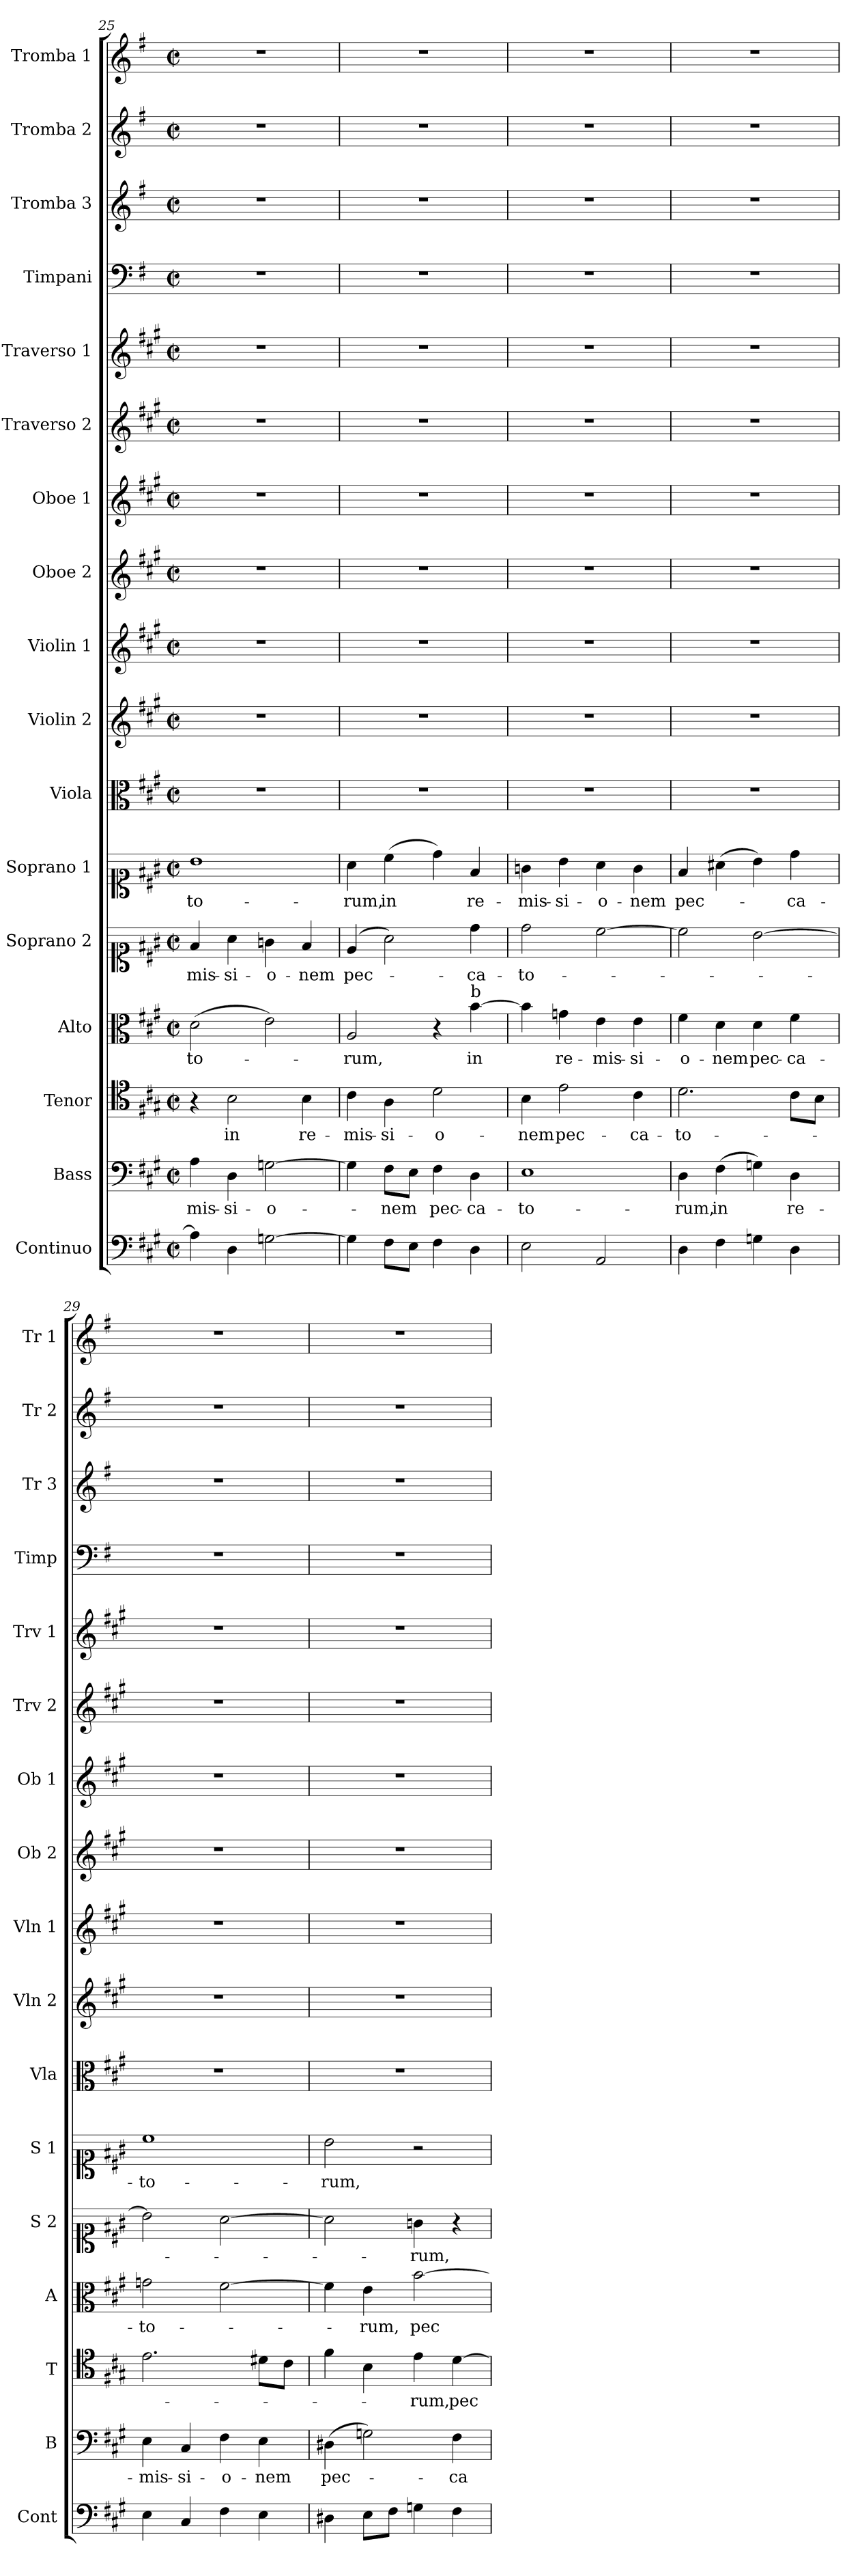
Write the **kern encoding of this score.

**kern	**kern	**text	**kern	**text	**kern	**text	**kern	**text	**kern	**text	**kern	**kern	**kern	**kern	**kern	**kern	**kern	**kern	**kern	**kern	**kern
*part17	*part16	*part16	*part15	*part15	*part14	*part14	*part13	*part13	*part12	*part12	*part11	*part10	*part9	*part8	*part7	*part6	*part5	*part4	*part3	*part2	*part1
*staff17	*staff16	*staff16	*staff15	*staff15	*staff14	*staff14	*staff13	*staff13	*staff12	*staff12	*staff11	*staff10	*staff9	*staff8	*staff7	*staff6	*staff5	*staff4	*staff3	*staff2	*staff1
*I"Continuo	*I"Bass	*	*I"Tenor	*	*I"Alto	*	*I"Soprano 2	*	*I"Soprano 1	*	*I"Viola	*I"Violin 2	*I"Violin 1	*I"Oboe 2	*I"Oboe 1	*I"Traverso 2	*I"Traverso 1	*I"Timpani	*I"Tromba 3	*I"Tromba 2	*I"Tromba 1
*I'Cont	*I'B	*	*I'T	*	*I'A	*	*I'S 2	*	*I'S 1	*	*I'Vla	*I'Vln 2	*I'Vln 1	*I'Ob 2	*I'Ob 1	*I'Trv 2	*I'Trv 1	*I'Timp	*I'Tr 3	*I'Tr 2	*I'Tr 1
*clefF4	*clefF4	*	*clefC4	*	*clefC3	*	*clefC1	*	*clefC1	*	*clefC3	*clefG2	*clefG2	*clefG2	*clefG2	*clefG2	*clefG2	*clefF4	*clefG2	*clefG2	*clefG2
*	*	*	*	*	*	*	*	*	*	*	*	*	*	*	*	*	*	*ITrd-1c-2	*ITrd-1c-2	*ITrd-1c-2	*ITrd-1c-2
*k[f#c#g#]	*k[f#c#g#]	*	*k[f#c#g#]	*	*k[f#c#g#]	*	*k[f#c#g#]	*	*k[f#c#g#]	*	*k[f#c#g#]	*k[f#c#g#]	*k[f#c#g#]	*k[f#c#g#]	*k[f#c#g#]	*k[f#c#g#]	*k[f#c#g#]	*k[f#c#g#]	*k[f#c#g#]	*k[f#c#g#]	*k[f#c#g#]
*M2/2	*M2/2	*	*M2/2	*	*M2/2	*	*M2/2	*	*M2/2	*	*M2/2	*M2/2	*M2/2	*M2/2	*M2/2	*M2/2	*M2/2	*M2/2	*M2/2	*M2/2	*M2/2
*met(c|)	*met(c|)	*	*met(c|)	*	*met(c|)	*	*met(c|)	*	*met(c|)	*	*met(c|)	*met(c|)	*met(c|)	*met(c|)	*met(c|)	*met(c|)	*met(c|)	*met(c|)	*met(c|)	*met(c|)	*met(c|)
=25	=25	=25	=25	=25	=25	=25	=25	=25	=25	=25	=25	=25	=25	=25	=25	=25	=25	=25	=25	=25	=25
!	!	!LO:LY:b	!	!	!	!LO:LY:b	!	!LO:LY:b	!	!LO:LY:b	!	!	!	!	!	!	!	!	!	!	!
4A\]	4A\	-mis-	4r	.	(2d\	-to-	4f#/	-mis-	1b	-to-	1r	1r	1r	1r	1r	1r	1r	1r	1r	1r	1r
!	!	!LO:LY:b	!	!LO:LY:b	!	!	!	!LO:LY:b	!	!	!	!	!	!	!	!	!	!	!	!	!
4D\	4D\	-si-	2B\	in	.	.	4a\	-si-	.	.	.	.	.	.	.	.	.	.	.	.	.
!	!	!LO:LY:b	!	!	!	!	!	!LO:LY:b	!	!	!	!	!	!	!	!	!	!	!	!	!
[2Gn\	[2Gn\	-o-	.	.	2e\)	.	4gn\	-o-	.	.	.	.	.	.	.	.	.	.	.	.	.
!	!	!	!	!LO:LY:b	!	!	!	!LO:LY:b	!	!	!	!	!	!	!	!	!	!	!	!	!
.	.	.	4B\	re-	.	.	4f#/	-nem	.	.	.	.	.	.	.	.	.	.	.	.	.
=26	=26	=26	=26	=26	=26	=26	=26	=26	=26	=26	=26	=26	=26	=26	=26	=26	=26	=26	=26	=26	=26
!	!	!	!	!LO:LY:b	!	!LO:LY:b	!	!LO:LY:b	!	!LO:LY:b	!	!	!	!	!	!	!	!	!	!	!
4G\]	4G\]	.	4c#\	-mis-	2A/	-rum,	(4e/	pec-	4a\	-rum,	1r	1r	1r	1r	1r	1r	1r	1r	1r	1r	1r
!	!	!LO:LY:b	!	!LO:LY:b	!	!	!	!	!	!LO:LY:b	!	!	!	!	!	!	!	!	!	!	!
8F#\L	8F#\L	-nem	4A\	-si-	.	.	2a\)	.	(4cc#\	in	.	.	.	.	.	.	.	.	.	.	.
8E\J	8E\J	.	.	.	.	.	.	.	.	.	.	.	.	.	.	.	.	.	.	.	.
!	!	!LO:LY:b	!	!LO:LY:b	!	!	!	!	!	!	!	!	!	!	!	!	!	!	!	!	!
4F#\	4F#\	pec-	2d\	-o-	4r	.	.	.	4dd\)	.	.	.	.	.	.	.	.	.	.	.	.
!	!	!	!	!	!LO:TX:a:t=b	!	!	!	!	!	!	!	!	!	!	!	!	!	!	!	!
!	!	!LO:LY:b	!	!	!	!LO:LY:b	!	!LO:LY:b	!	!LO:LY:b	!	!	!	!	!	!	!	!	!	!	!
4D\	4D\	-ca-	.	.	[4b\	in	4dd\	-ca-	4f#/	re-	.	.	.	.	.	.	.	.	.	.	.
=27	=27	=27	=27	=27	=27	=27	=27	=27	=27	=27	=27	=27	=27	=27	=27	=27	=27	=27	=27	=27	=27
!	!	!LO:LY:b	!	!LO:LY:b	!	!	!	!LO:LY:b	!	!LO:LY:b	!	!	!	!	!	!	!	!	!	!	!
2E\	1E	-to-	4B\	-nem	4b\]	.	2dd\	-to-	4gn\	-mis-	1r	1r	1r	1r	1r	1r	1r	1r	1r	1r	1r
!	!	!	!	!LO:LY:b	!	!LO:LY:b	!	!	!	!LO:LY:b	!	!	!	!	!	!	!	!	!	!	!
.	.	.	2e\	pec-	4gn\	re-	.	.	4b\	-si-	.	.	.	.	.	.	.	.	.	.	.
!	!	!	!	!	!	!LO:LY:b	!	!	!	!LO:LY:b	!	!	!	!	!	!	!	!	!	!	!
2AA/	.	.	.	.	4e\	-mis-	[2cc#\	.	4a\	-o-	.	.	.	.	.	.	.	.	.	.	.
!	!	!	!	!LO:LY:b	!	!LO:LY:b	!	!	!	!LO:LY:b	!	!	!	!	!	!	!	!	!	!	!
.	.	.	4c#\	-ca-	4e\	-si-	.	.	4g\	-nem	.	.	.	.	.	.	.	.	.	.	.
=28	=28	=28	=28	=28	=28	=28	=28	=28	=28	=28	=28	=28	=28	=28	=28	=28	=28	=28	=28	=28	=28
!	!	!LO:LY:b	!	!LO:LY:b	!	!LO:LY:b	!	!	!	!LO:LY:b	!	!	!	!	!	!	!	!	!	!	!
4D\	4D\	-rum,	2.d\	-to-	4f#\	-o-	2cc#\]	.	4f#/	pec-	1r	1r	1r	1r	1r	1r	1r	1r	1r	1r	1r
!	!	!LO:LY:b	!	!	!	!LO:LY:b	!	!	!	!	!	!	!	!	!	!	!	!	!	!	!
4F#\	(4F#\	in	.	.	4d\	-nem	.	.	(4a#X\	.	.	.	.	.	.	.	.	.	.	.	.
!	!	!	!	!	!	!LO:LY:b	!	!	!	!	!	!	!	!	!	!	!	!	!	!	!
4Gn\	4Gn\)	.	.	.	4d\	pec-	[2b\	.	4b\)	.	.	.	.	.	.	.	.	.	.	.	.
!	!	!LO:LY:b	!	!	!	!LO:LY:b	!	!	!	!LO:LY:b	!	!	!	!	!	!	!	!	!	!	!
4D\	4D\	re-	8c#\L	.	4f#\	-ca-	.	.	4dd\	-ca-	.	.	.	.	.	.	.	.	.	.	.
.	.	.	8B\J	.	.	.	.	.	.	.	.	.	.	.	.	.	.	.	.	.	.
=29	=29	=29	=29	=29	=29	=29	=29	=29	=29	=29	=29	=29	=29	=29	=29	=29	=29	=29	=29	=29	=29
!	!	!LO:LY:b	!	!	!	!LO:LY:b	!	!	!	!LO:LY:b	!	!	!	!	!	!	!	!	!	!	!
4E\	4E\	-mis-	2.e\	.	2gn\	-to-	2b\]	.	1cc#	-to-	1r	1r	1r	1r	1r	1r	1r	1r	1r	1r	1r
!	!	!LO:LY:b	!	!	!	!	!	!	!	!	!	!	!	!	!	!	!	!	!	!	!
4C#/	4C#/	-si-	.	.	.	.	.	.	.	.	.	.	.	.	.	.	.	.	.	.	.
!	!	!LO:LY:b	!	!	!	!	!	!	!	!	!	!	!	!	!	!	!	!	!	!	!
4F#\	4F#\	-o-	.	.	[2f#\	.	[2a\	.	.	.	.	.	.	.	.	.	.	.	.	.	.
!	!	!LO:LY:b	!	!	!	!	!	!	!	!	!	!	!	!	!	!	!	!	!	!	!
4E\	4E\	-nem	8d#X\L	.	.	.	.	.	.	.	.	.	.	.	.	.	.	.	.	.	.
.	.	.	8c#\J	.	.	.	.	.	.	.	.	.	.	.	.	.	.	.	.	.	.
=30	=30	=30	=30	=30	=30	=30	=30	=30	=30	=30	=30	=30	=30	=30	=30	=30	=30	=30	=30	=30	=30
!	!	!LO:LY:b	!	!	!	!	!	!	!	!LO:LY:b	!	!	!	!	!	!	!	!	!	!	!
4D#X\	(4D#X\	pec-	4f#\	.	4f#\]	.	2a\]	.	2b\	-rum,	1r	1r	1r	1r	1r	1r	1r	1r	1r	1r	1r
!	!	!	!	!	!	!LO:LY:b	!	!	!	!	!	!	!	!	!	!	!	!	!	!	!
8E\L	2Gn\)	.	4B\	.	4e\	-rum,	.	.	.	.	.	.	.	.	.	.	.	.	.	.	.
8F#\J	.	.	.	.	.	.	.	.	.	.	.	.	.	.	.	.	.	.	.	.	.
!	!	!	!	!LO:LY:b	!	!LO:LY:b	!	!LO:LY:b	!	!	!	!	!	!	!	!	!	!	!	!	!
4Gn\	.	.	4e\	-rum,	[2b\	pec-	4gn\	-rum,	2r	.	.	.	.	.	.	.	.	.	.	.	.
!	!	!LO:LY:b	!	!LO:LY:b	!	!	!	!	!	!	!	!	!	!	!	!	!	!	!	!	!
4F#\	4F#\	-ca-	[4d\	pec-	.	.	4r	.	.	.	.	.	.	.	.	.	.	.	.	.	.
=	=	=	=	=	=	=	=	=	=	=	=	=	=	=	=	=	=	=	=	=	=
*-	*-	*-	*-	*-	*-	*-	*-	*-	*-	*-	*-	*-	*-	*-	*-	*-	*-	*-	*-	*-	*-
